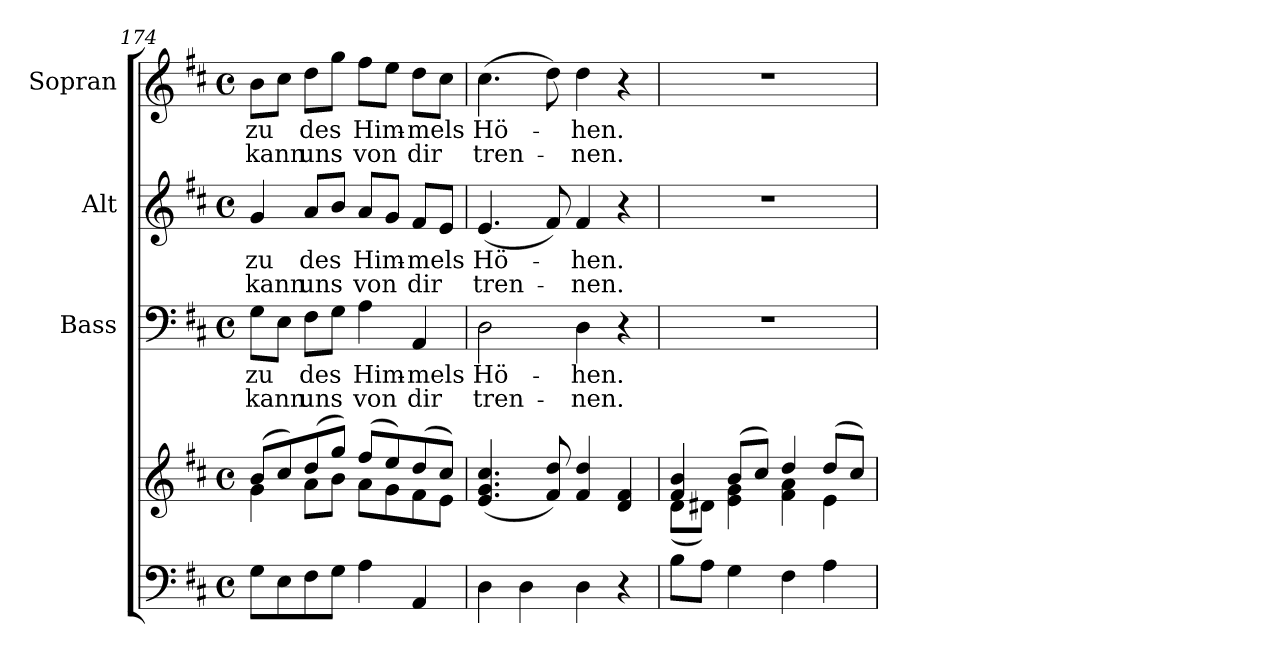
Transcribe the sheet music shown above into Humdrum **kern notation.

**kern	**kern	**kern	**text	**text	**kern	**text	**text	**kern	**text	**text
*part4	*part4	*part3	*part3	*part3	*part2	*part2	*part2	*part1	*part1	*part1
*staff5	*staff4	*staff3	*staff3	*staff3	*staff2	*staff2	*staff2	*staff1	*staff1	*staff1
*	*	*I"Bass	*	*	*I"Alt	*	*	*I"Sopran	*	*
*	*	*I'B.	*	*	*I'A.	*	*	*I'S.	*	*
!!LO:PB:g=z
*clefF4	*clefG2	*clefF4	*	*	*clefG2	*	*	*clefG2	*	*
*k[f#c#]	*k[f#c#]	*k[f#c#]	*	*	*k[f#c#]	*	*	*k[f#c#]	*	*
*D:	*D:	*D:	*	*	*D:	*	*	*D:	*	*
*M4/4	*M4/4	*M4/4	*	*	*M4/4	*	*	*M4/4	*	*
*met(c)	*met(c)	*met(c)	*	*	*met(c)	*	*	*met(c)	*	*
=174	=174	=174	=174	=174	=174	=174	=174	=174	=174	=174
*	*^	*	*	*	*	*	*	*	*	*
!	!	!	!	!LO:LY:b	!LO:LY:b	!	!LO:LY:b	!LO:LY:b	!	!LO:LY:b	!LO:LY:b
8G\L	(>8b/L	4g\	8G\L	zu	kann	4g/	zu	kann	8b\L	zu	kann
8E\	8cc#/)	.	8E\J	.	.	.	.	.	8cc#\J	.	.
!	!	!	!	!LO:LY:b	!LO:LY:b	!	!LO:LY:b	!LO:LY:b	!	!LO:LY:b	!LO:LY:b
8F#\	(>8dd/	8a\L	8F#\L	des	uns	8a/L	des	uns	8dd\L	des	uns
8G\J	8gg/J)	8b\J	8G\J	.	.	8b/J	.	.	8gg\J	.	.
!	!	!	!	!LO:LY:b	!LO:LY:b	!	!LO:LY:b	!LO:LY:b	!	!LO:LY:b	!LO:LY:b
4A\	(>8ff#/L	8a\L	4A\	Him-	von	8a/L	Him-	von	8ff#\L	Him-	von
.	8ee/)	8g\	.	.	.	8g/J	.	.	8ee\J	.	.
!	!	!	!	!LO:LY:b	!LO:LY:b	!	!LO:LY:b	!LO:LY:b	!	!LO:LY:b	!LO:LY:b
4AA/	(>8dd/	8f#\	4AA/	-mels	dir	8f#/L	-mels	dir	8dd\L	-mels	dir
.	8cc#/J)	8e\J	.	.	.	8e/J	.	.	8cc#\J	.	.
=175	=175	=175	=175	=175	=175	=175	=175	=175	=175	=175	=175
!	!	!	!	!LO:LY:b	!LO:LY:b	!	!LO:LY:b	!LO:LY:b	!	!LO:LY:b	!LO:LY:b
*	*v	*v	*	*	*	*	*	*	*	*	*
4D\	(<4.e/ 4.g/ 4.cc#/	2D\	Hö-	tren-	(<4.e/	Hö-	tren-	(>4.cc#\	Hö-	tren-
4D\	.	.	.	.	.	.	.	.	.	.
.	8f#/ 8dd/)	.	.	.	8f#/)	.	.	8dd\)	.	.
!	!	!	!LO:LY:b	!LO:LY:b	!	!LO:LY:b	!LO:LY:b	!	!LO:LY:b	!LO:LY:b
4D\	4f#/ 4dd/	4D\	-hen.	-nen.	4f#/	-hen.	-nen.	4dd\	-hen.	-nen.
4r	4d/ 4f#/	4r	.	.	4r	.	.	4r	.	.
=176	=176	=176	=176	=176	=176	=176	=176	=176	=176	=176
*	*^	*	*	*	*	*	*	*	*	*
8B\L	4f#/ 4b/	(<8d\L	1r	.	.	1r	.	.	1r	.	.
8A\J	.	8d#X\J)	.	.	.	.	.	.	.	.	.
4G\	(>8b/L	4e\ 4g\	.	.	.	.	.	.	.	.	.
.	8cc#/J)	.	.	.	.	.	.	.	.	.	.
4F#\	4dd/	4f#\ 4a\	.	.	.	.	.	.	.	.	.
4A\	(>8dd/L	4e\	.	.	.	.	.	.	.	.	.
.	8cc#/J)	.	.	.	.	.	.	.	.	.	.
*	*v	*v	*	*	*	*	*	*	*	*	*
=	=	=	=	=	=	=	=	=	=	=
*-	*-	*-	*-	*-	*-	*-	*-	*-	*-	*-
